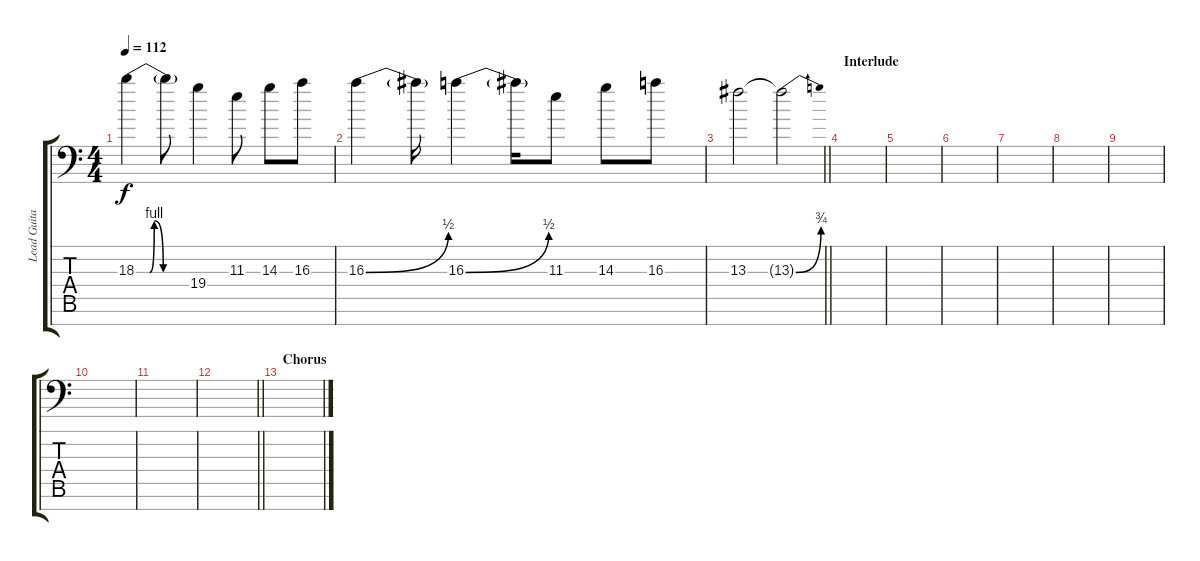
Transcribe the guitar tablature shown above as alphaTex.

\track ("Lead Guitar 1" "Lead Guita") {instrument distortionguitar}
\staff {score tabs}
\tuning (D4 A3 F3 C3 G2 D2 A1) {hide}
\ts (4 4)
\tempo 112
\clef f4
\ks c
18.3{be (custom 0 0 10 0 15 0 20 4 30 0 60 0)}.4{dy f} 18.3{t}.8 19.4.4 11.3.8 14.3.8 16.3.8 |
16.3{be (bend 0 0 60 2)}.4 16.3{t}.16 16.3{be (bend 0 0 60 2)}.4 16.3{t}.16 11.3.8 14.3.8 16.3.8 |
\barLineRight lightlight
13.3.2 13.3{be (bend 0 0 60 3) t}.2 |
\section ("" "Interlude")
|
|
|
|
|
|
|
|
\barLineRight lightlight
|
\section ("" "Chorus")
